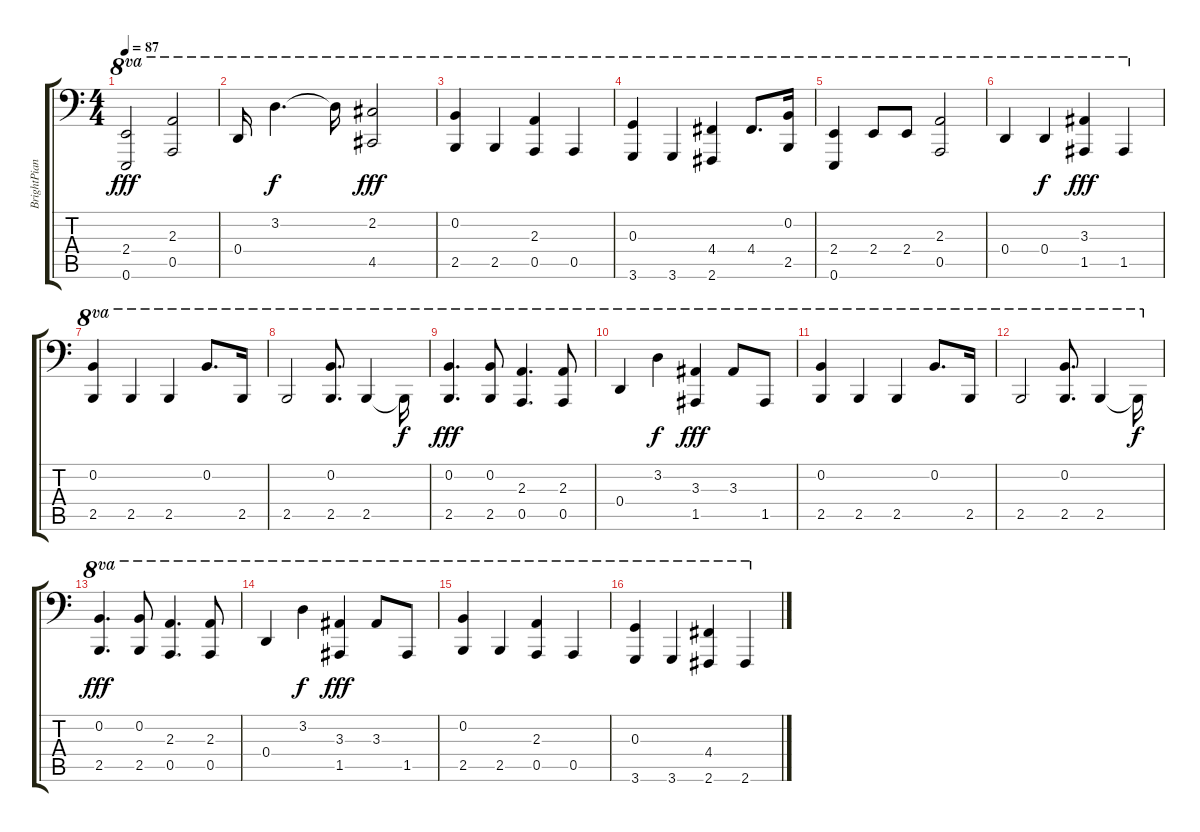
\track ("BrightPiano" "BrightPian") {instrument acousticguitarsteel}
\staff {score tabs}
\tuning (E3 B2 G2 D2 A1 E1) {hide}
\ts (4 4)
\tempo 87
\clef f4
\ks c
(2.4 0.6).2{ot 8va dy fff beam Up} (2.3 0.5).2{ot 8va beam Up} |
0.4.16{ot 8va} 3.2.4{d ot 8va dy f} 3.2{t}.16{ot 8va} (2.2 4.5).2{ot 8va dy fff} |
(0.2 2.5).4{ot 8va} 2.5.4{ot 8va beam Up} (2.3 0.5).4{ot 8va} 0.5.4{ot 8va} |
(0.3 3.6).4{ot 8va} 3.6.4{ot 8va beam Up} (4.4 2.6).4{ot 8va beam Up} 4.4.8{d ot 8va beam Up} (0.2 2.5).16{ot 8va beam Up} |
(2.4 0.6).4{ot 8va beam Up} 2.4.8{ot 8va} 2.4.8{ot 8va} (2.3 0.5).2{ot 8va beam Up} |
0.4.4{ot 8va} 0.4.4{ot 8va dy f} (3.3 1.5).4{ot 8va dy fff} 1.5.4{ot 8va beam Up} |
(0.2 2.5).4{ot 8va} 2.5.4{ot 8va beam Up} 2.5.4{ot 8va beam Up} 0.2.8{d ot 8va beam Up} 2.5.16{ot 8va beam Up} |
2.5.2{ot 8va} (0.2 2.5).8{d ot 8va beam Up} 2.5.4{ot 8va beam Up} 2.5{t}.16{ot 8va dy f beam Down} |
(0.2 2.5).4{d ot 8va dy fff} (0.2 2.5).8{ot 8va beam Up} (2.3 0.5).4{d ot 8va beam Up} (2.3 0.5).8{ot 8va beam Up} |
0.4.4{ot 8va} 3.2.4{ot 8va dy f} (3.3 1.5).4{ot 8va dy fff} 3.3.8{ot 8va} 1.5.8{ot 8va} |
(0.2 2.5).4{ot 8va} 2.5.4{ot 8va beam Up} 2.5.4{ot 8va beam Up} 0.2.8{d ot 8va beam Up} 2.5.16{ot 8va beam Up} |
2.5.2{ot 8va} (0.2 2.5).8{d ot 8va beam Up} 2.5.4{ot 8va beam Up} 2.5{t}.16{ot 8va dy f beam Down} |
(0.2 2.5).4{d ot 8va dy fff} (0.2 2.5).8{ot 8va beam Up} (2.3 0.5).4{d ot 8va beam Up} (2.3 0.5).8{ot 8va beam Up} |
0.4.4{ot 8va} 3.2.4{ot 8va dy f} (3.3 1.5).4{ot 8va dy fff} 3.3.8{ot 8va} 1.5.8{ot 8va} |
(0.2 2.5).4{ot 8va} 2.5.4{ot 8va beam Up} (2.3 0.5).4{ot 8va} 0.5.4{ot 8va} |
(0.3 3.6).4{ot 8va} 3.6.4{ot 8va beam Up} (4.4 2.6).4{ot 8va beam Up} 2.6.4{ot 8va beam Up}
